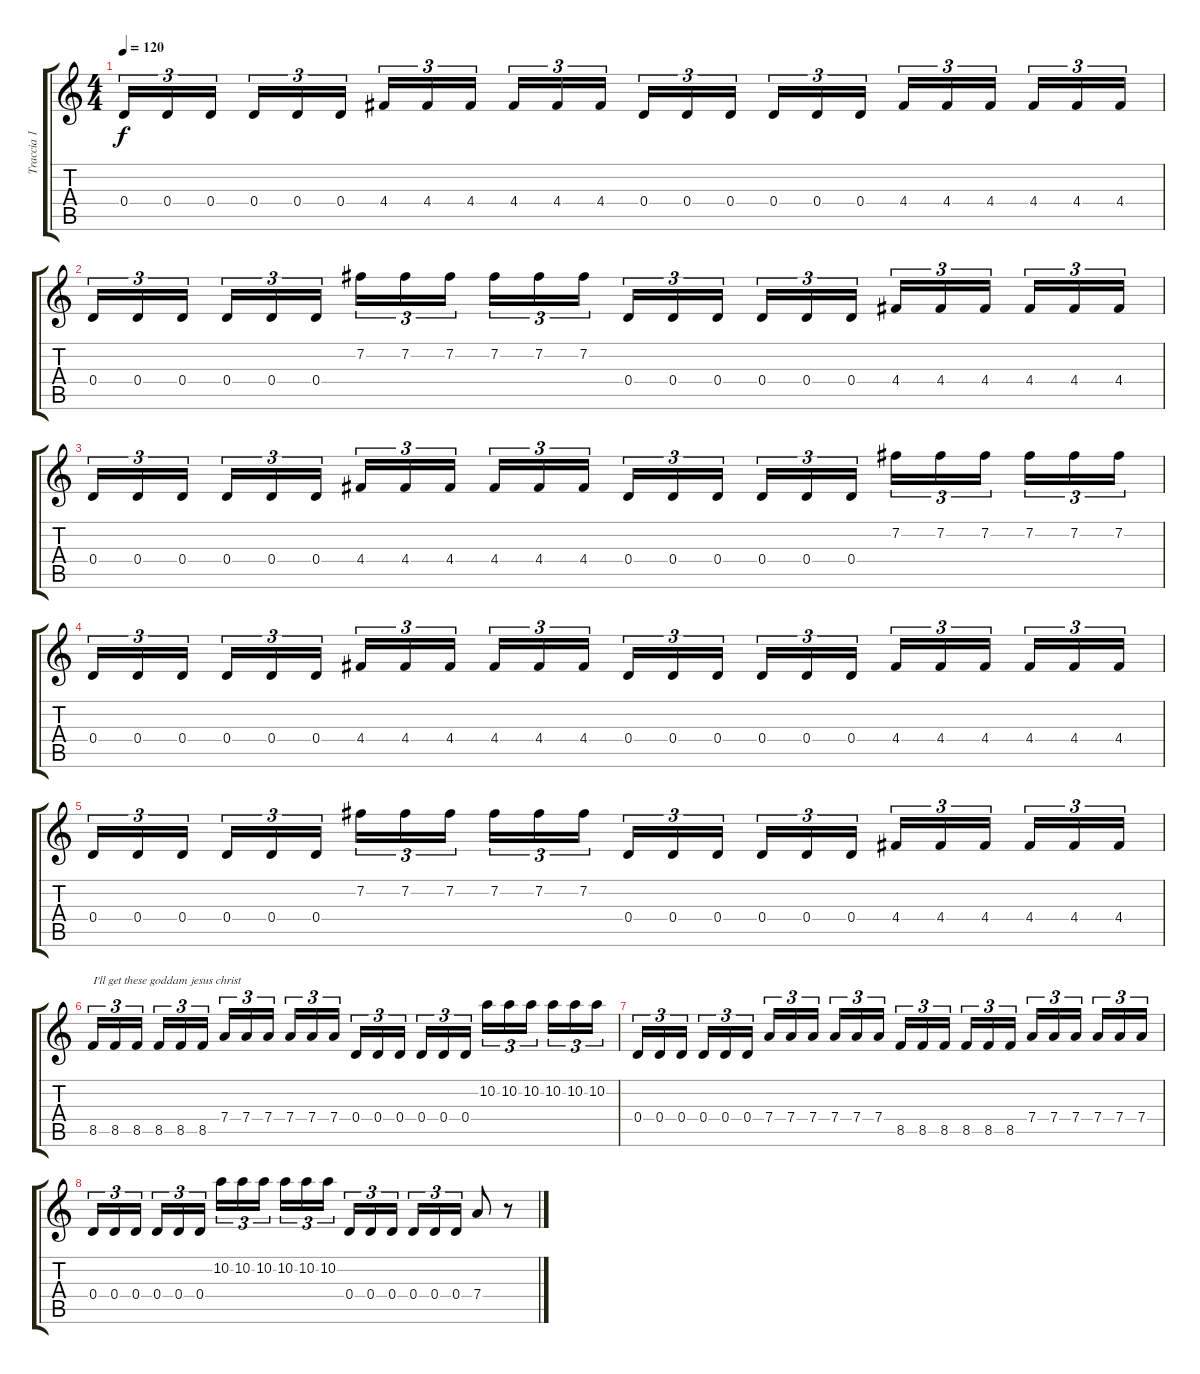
\track ("Traccia 1" "Traccia 1") {instrument distortionguitar}
\staff {score tabs}
\tuning (E4 B3 G3 D3 A2 E2) {hide}
\ts (4 4)
\tempo 120
\clef g2
\ks c
0.4.16{tu (3 2) dy f} 0.4.16{tu (3 2)} 0.4.16{tu (3 2)} 0.4.16{tu (3 2)} 0.4.16{tu (3 2)} 0.4.16{tu (3 2)} 4.4.16{tu (3 2)} 4.4.16{tu (3 2)} 4.4.16{tu (3 2)} 4.4.16{tu (3 2)} 4.4.16{tu (3 2)} 4.4.16{tu (3 2)} 0.4.16{tu (3 2)} 0.4.16{tu (3 2)} 0.4.16{tu (3 2)} 0.4.16{tu (3 2)} 0.4.16{tu (3 2)} 0.4.16{tu (3 2)} 4.4.16{tu (3 2)} 4.4.16{tu (3 2)} 4.4.16{tu (3 2)} 4.4.16{tu (3 2)} 4.4.16{tu (3 2)} 4.4.16{tu (3 2)} |
0.4.16{tu (3 2)} 0.4.16{tu (3 2)} 0.4.16{tu (3 2)} 0.4.16{tu (3 2)} 0.4.16{tu (3 2)} 0.4.16{tu (3 2)} 7.2.16{tu (3 2)} 7.2.16{tu (3 2)} 7.2.16{tu (3 2)} 7.2.16{tu (3 2)} 7.2.16{tu (3 2)} 7.2.16{tu (3 2)} 0.4.16{tu (3 2)} 0.4.16{tu (3 2)} 0.4.16{tu (3 2)} 0.4.16{tu (3 2)} 0.4.16{tu (3 2)} 0.4.16{tu (3 2)} 4.4.16{tu (3 2)} 4.4.16{tu (3 2)} 4.4.16{tu (3 2)} 4.4.16{tu (3 2)} 4.4.16{tu (3 2)} 4.4.16{tu (3 2)} |
0.4.16{tu (3 2)} 0.4.16{tu (3 2)} 0.4.16{tu (3 2)} 0.4.16{tu (3 2)} 0.4.16{tu (3 2)} 0.4.16{tu (3 2)} 4.4.16{tu (3 2)} 4.4.16{tu (3 2)} 4.4.16{tu (3 2)} 4.4.16{tu (3 2)} 4.4.16{tu (3 2)} 4.4.16{tu (3 2)} 0.4.16{tu (3 2)} 0.4.16{tu (3 2)} 0.4.16{tu (3 2)} 0.4.16{tu (3 2)} 0.4.16{tu (3 2)} 0.4.16{tu (3 2)} 7.2.16{tu (3 2)} 7.2.16{tu (3 2)} 7.2.16{tu (3 2)} 7.2.16{tu (3 2)} 7.2.16{tu (3 2)} 7.2.16{tu (3 2)} |
0.4.16{tu (3 2)} 0.4.16{tu (3 2)} 0.4.16{tu (3 2)} 0.4.16{tu (3 2)} 0.4.16{tu (3 2)} 0.4.16{tu (3 2)} 4.4.16{tu (3 2)} 4.4.16{tu (3 2)} 4.4.16{tu (3 2)} 4.4.16{tu (3 2)} 4.4.16{tu (3 2)} 4.4.16{tu (3 2)} 0.4.16{tu (3 2)} 0.4.16{tu (3 2)} 0.4.16{tu (3 2)} 0.4.16{tu (3 2)} 0.4.16{tu (3 2)} 0.4.16{tu (3 2)} 4.4.16{tu (3 2)} 4.4.16{tu (3 2)} 4.4.16{tu (3 2)} 4.4.16{tu (3 2)} 4.4.16{tu (3 2)} 4.4.16{tu (3 2)} |
0.4.16{tu (3 2)} 0.4.16{tu (3 2)} 0.4.16{tu (3 2)} 0.4.16{tu (3 2)} 0.4.16{tu (3 2)} 0.4.16{tu (3 2)} 7.2.16{tu (3 2)} 7.2.16{tu (3 2)} 7.2.16{tu (3 2)} 7.2.16{tu (3 2)} 7.2.16{tu (3 2)} 7.2.16{tu (3 2)} 0.4.16{tu (3 2)} 0.4.16{tu (3 2)} 0.4.16{tu (3 2)} 0.4.16{tu (3 2)} 0.4.16{tu (3 2)} 0.4.16{tu (3 2)} 4.4.16{tu (3 2)} 4.4.16{tu (3 2)} 4.4.16{tu (3 2)} 4.4.16{tu (3 2)} 4.4.16{tu (3 2)} 4.4.16{tu (3 2)} |
8.5.16{tu (3 2) txt "I'll get these goddam jesus christ"} 8.5.16{tu (3 2)} 8.5.16{tu (3 2)} 8.5.16{tu (3 2)} 8.5.16{tu (3 2)} 8.5.16{tu (3 2)} 7.4.16{tu (3 2)} 7.4.16{tu (3 2)} 7.4.16{tu (3 2)} 7.4.16{tu (3 2)} 7.4.16{tu (3 2)} 7.4.16{tu (3 2)} 0.4.16{tu (3 2)} 0.4.16{tu (3 2)} 0.4.16{tu (3 2)} 0.4.16{tu (3 2)} 0.4.16{tu (3 2)} 0.4.16{tu (3 2)} 10.2.16{tu (3 2)} 10.2.16{tu (3 2)} 10.2.16{tu (3 2)} 10.2.16{tu (3 2)} 10.2.16{tu (3 2)} 10.2.16{tu (3 2)} |
0.4.16{tu (3 2)} 0.4.16{tu (3 2)} 0.4.16{tu (3 2)} 0.4.16{tu (3 2)} 0.4.16{tu (3 2)} 0.4.16{tu (3 2)} 7.4.16{tu (3 2)} 7.4.16{tu (3 2)} 7.4.16{tu (3 2)} 7.4.16{tu (3 2)} 7.4.16{tu (3 2)} 7.4.16{tu (3 2)} 8.5.16{tu (3 2)} 8.5.16{tu (3 2)} 8.5.16{tu (3 2)} 8.5.16{tu (3 2)} 8.5.16{tu (3 2)} 8.5.16{tu (3 2)} 7.4.16{tu (3 2)} 7.4.16{tu (3 2)} 7.4.16{tu (3 2)} 7.4.16{tu (3 2)} 7.4.16{tu (3 2)} 7.4.16{tu (3 2)} |
0.4.16{tu (3 2)} 0.4.16{tu (3 2)} 0.4.16{tu (3 2)} 0.4.16{tu (3 2)} 0.4.16{tu (3 2)} 0.4.16{tu (3 2)} 10.2.16{tu (3 2)} 10.2.16{tu (3 2)} 10.2.16{tu (3 2)} 10.2.16{tu (3 2)} 10.2.16{tu (3 2)} 10.2.16{tu (3 2)} 0.4.16{tu (3 2)} 0.4.16{tu (3 2)} 0.4.16{tu (3 2)} 0.4.16{tu (3 2)} 0.4.16{tu (3 2)} 0.4.16{tu (3 2)} 7.4.8 r.8
